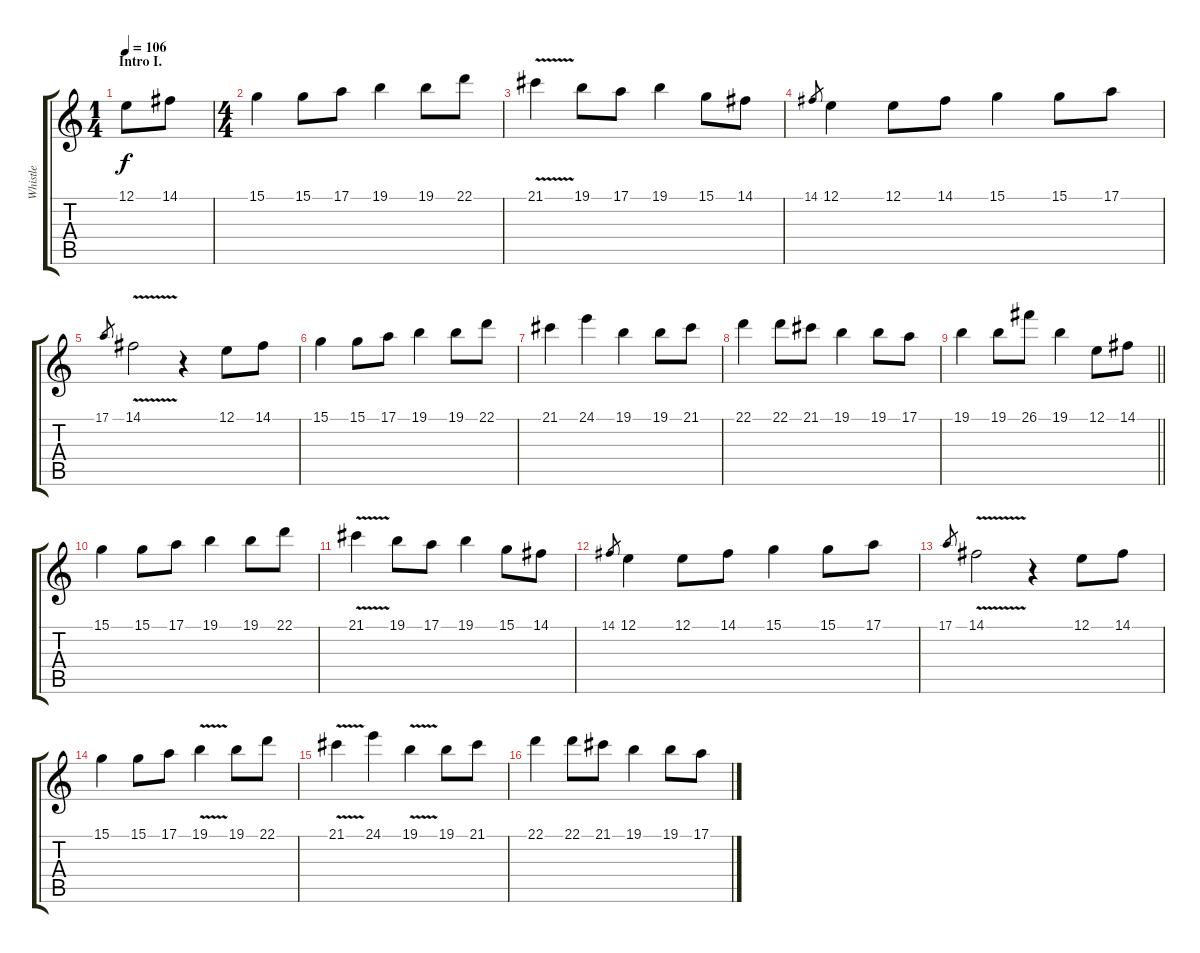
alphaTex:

\track ("Whistle" "Whistle") {instrument flute}
\staff {score tabs}
\tuning (E4 B3 G3 D3 A2 E2) {hide}
\ts (1 4)
\section ("" "Intro I.")
\tempo 106
\clef g2
\ks c
12.1.8{dy f instrument flute} 14.1.8 |
\ts (4 4)
15.1.4 15.1.8 17.1.8 19.1.4 19.1.8 22.1.8 |
21.1{v}.4 19.1.8 17.1.8 19.1.4 15.1.8 14.1.8 |
14.1.8{gr} 12.1.4 12.1.8 14.1.8 15.1.4 15.1.8 17.1.8 |
17.1.8{gr} 14.1{v}.2 r.4 12.1.8 14.1.8 |
15.1.4 15.1.8 17.1.8 19.1.4 19.1.8 22.1.8 |
21.1.4 24.1.4 19.1.4 19.1.8 21.1.8 |
22.1.4 22.1.8 21.1.8 19.1.4 19.1.8 17.1.8 |
\barLineRight lightlight
19.1.4 19.1.8 26.1.8 19.1.4 12.1.8 14.1.8 |
\section ("" "")
15.1.4 15.1.8 17.1.8 19.1.4 19.1.8 22.1.8 |
21.1{v}.4 19.1.8 17.1.8 19.1.4 15.1.8 14.1.8 |
14.1.8{gr} 12.1.4 12.1.8 14.1.8 15.1.4 15.1.8 17.1.8 |
17.1.8{gr} 14.1{v}.2 r.4 12.1.8 14.1.8 |
15.1.4 15.1.8 17.1.8 19.1{v}.4 19.1.8 22.1.8 |
21.1{v}.4 24.1.4 19.1{v}.4 19.1.8 21.1.8 |
22.1.4 22.1.8 21.1.8 19.1.4 19.1.8 17.1.8
